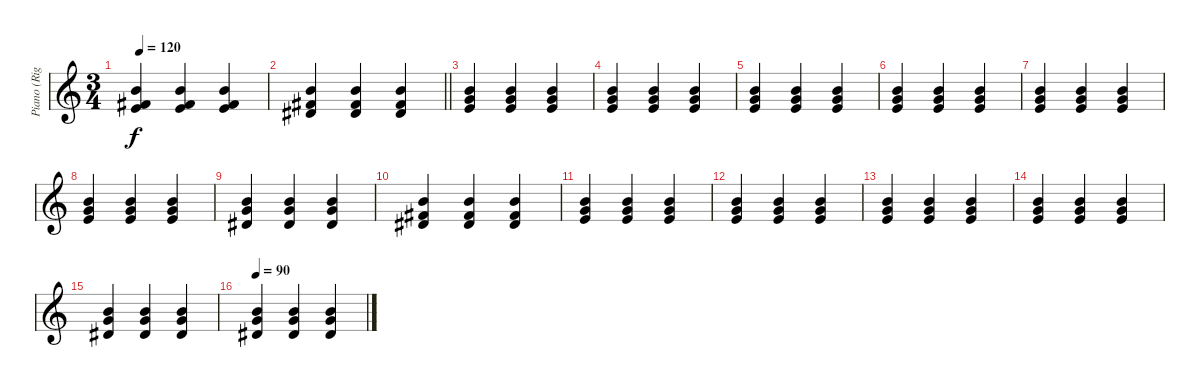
\track ("Piano (Right)" "Piano (Rig") {instrument acousticgrandpiano}
\staff {score}
\tuning (E4 B3 G3 D3 A2 E2 B1) {hide}
\ts (3 4)
\tempo 120
\clef g2
\ks c
(7.1 7.2 9.3).4{dy f} (7.1 7.2 9.3).4 (7.1 7.2 9.3).4 |
\barLineRight lightlight
(7.1 7.2 8.3).4 (7.1 7.2 8.3).4 (7.1 7.2 8.3).4 |
\section ("" "")
(7.1 8.2 9.3).4 (7.1 8.2 9.3).4 (7.1 8.2 9.3).4 |
(7.1 8.2 9.3).4 (7.1 8.2 9.3).4 (7.1 8.2 9.3).4 |
(7.1 8.2 9.3).4 (7.1 8.2 9.3).4 (7.1 8.2 9.3).4 |
(7.1 8.2 9.3).4 (7.1 8.2 9.3).4 (7.1 8.2 9.3).4 |
(7.1 8.2 9.3).4 (7.1 8.2 9.3).4 (7.1 8.2 9.3).4 |
(7.1 8.2 9.3).4 (7.1 8.2 9.3).4 (7.1 8.2 9.3).4 |
(7.1 8.2 8.3).4 (7.1 8.2 8.3).4 (7.1 8.2 8.3).4 |
(7.1 7.2 8.3).4 (7.1 7.2 8.3).4 (7.1 7.2 8.3).4 |
(7.1 8.2 9.3).4 (7.1 8.2 9.3).4 (7.1 8.2 9.3).4 |
(7.1 8.2 9.3).4 (7.1 8.2 9.3).4 (7.1 8.2 9.3).4 |
(7.1 8.2 9.3).4 (7.1 8.2 9.3).4 (7.1 8.2 9.3).4 |
(7.1 8.2 9.3).4 (7.1 8.2 9.3).4 (7.1 8.2 9.3).4 |
(7.1 8.2 8.3).4 (7.1 8.2 8.3).4 (8.2 8.3 21.4).4 |
\tempo 90
(7.1 8.2 8.3).4 (7.1 8.2 8.3).4 (7.1 8.2 8.3).4
